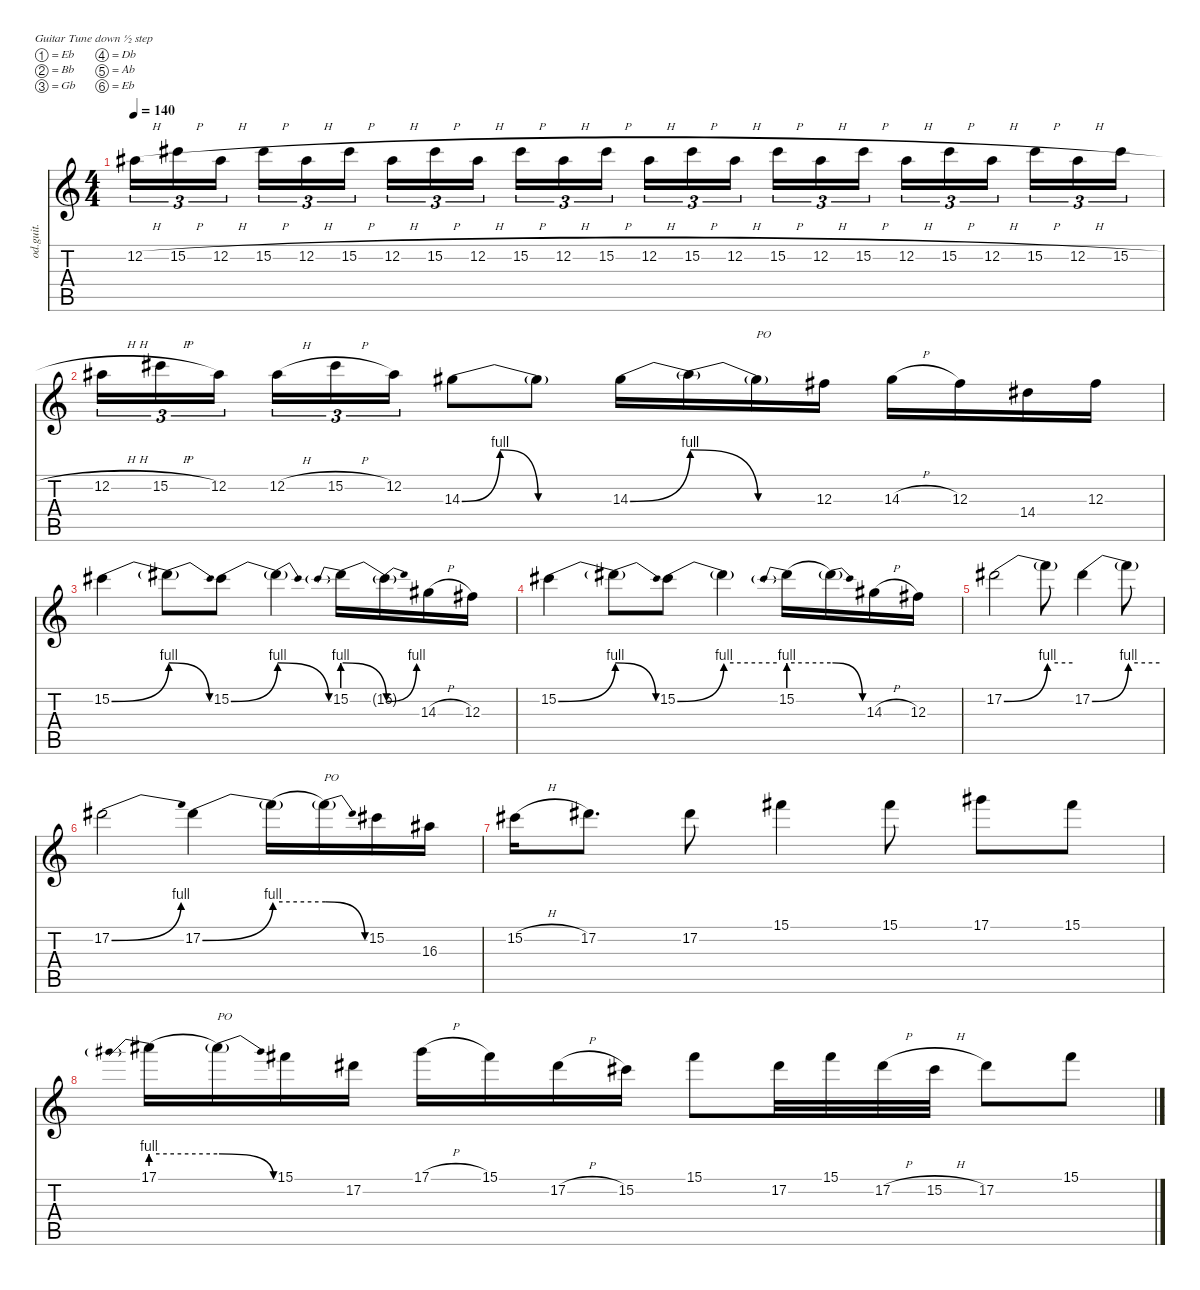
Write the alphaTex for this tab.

\defaultSystemsLayout 4
\hideDynamics
\bracketExtendMode nobrackets
\otherSystemsTrackNameOrientation horizontal
\track ("Guitar 1 (Slash)" "od.guit.") {instrument overdrivenguitar}
\staff {score tabs}
\tuning (Eb4 Bb3 Gb3 Db3 Ab2 Eb2)
\ts (4 4)
\tempo 140
\clef g2
\ks c
12.2{h acc #}.16{tu (3 2) dy ff beam Down} 15.2{h acc #}.16{tu (3 2) beam Down} 12.2{h acc #}.16{tu (3 2) beam Down} 15.2{h acc #}.16{tu (3 2) beam Down} 12.2{h acc #}.16{tu (3 2) beam Down} 15.2{h acc #}.16{tu (3 2) beam Down} 12.2{h acc #}.16{tu (3 2) beam Down} 15.2{h acc #}.16{tu (3 2) beam Down} 12.2{h acc #}.16{tu (3 2) beam Down} 15.2{h acc #}.16{tu (3 2) beam Down} 12.2{h acc #}.16{tu (3 2) beam Down} 15.2{h acc #}.16{tu (3 2) beam Down} 12.2{h acc #}.16{tu (3 2) beam Down} 15.2{h acc #}.16{tu (3 2) beam Down} 12.2{h acc #}.16{tu (3 2) beam Down} 15.2{h acc #}.16{tu (3 2) beam Down} 12.2{h acc #}.16{tu (3 2) beam Down} 15.2{h acc #}.16{tu (3 2) beam Down} 12.2{h acc #}.16{tu (3 2) beam Down} 15.2{h acc #}.16{tu (3 2) beam Down} 12.2{h acc #}.16{tu (3 2) beam Down} 15.2{h acc #}.16{tu (3 2) beam Down} 12.2{h acc #}.16{tu (3 2) beam Down} 15.2{h acc #}.16{tu (3 2) beam Down} |
12.2{h acc #}.16{tu (3 2) beam Down} 15.2{h acc #}.16{tu (3 2) beam Down} 12.2{acc #}.16{tu (3 2) beam Down} 12.2{h acc #}.16{tu (3 2) beam Down} 15.2{h acc #}.16{tu (3 2) beam Down} 12.2{acc #}.16{tu (3 2) beam Down} 14.3{be (bendrelease 0 0 30 4 30 4 60 0) acc #}.8{beam Down} 14.3{be (hold 0 0 60 0) t acc #}.8{beam Down} 14.3{be (bend 0 0 60 4) acc #}.16{beam Down} 14.3{be (release 0 4 60 0) t}.16{beam Down} 14.3{be (hold 0 0 60 0) t acc #}.16{txt "PO" beam Down} 12.3{acc #}.16{beam Down} 14.3{h acc #}.16{beam Down} 12.3{acc #}.16{beam Down} 14.4{acc #}.16{beam Down} 12.3{acc #}.16{beam Down} |
15.2{be (bend 0 0 60 4) acc #}.4{beam Down} 15.2{be (release 0 4 60 0) t}.8{beam Down} 15.2{be (bend 0 0 60 4) acc #}.8{beam Down} 15.2{be (release 0 4 60 0) t}.4{beam Down} 15.2{be (prebendrelease 0 4 60 0)}.16{beam Down} 15.2{be (bend 0 0 60 4) t acc #}.16{beam Down} 14.3{h acc #}.16{beam Down} 12.3{acc #}.16{beam Down} |
15.2{be (bend 0 0 60 4) acc #}.4{beam Down} 15.2{be (release 0 4 60 0) t}.8{beam Down} 15.2{be (bend 0 0 60 4) acc #}.8{beam Down} 15.2{be (hold 0 4 60 4) t}.4{beam Down} 15.2{be (prebend 0 4 60 4)}.16{beam Down} 15.2{be (release 0 4 60 0) t}.16{beam Down} 14.3{h acc #}.16{beam Down} 12.3{acc #}.16{beam Down} |
17.2{be (bend 0 0 60 4) acc #}.2{beam Down} 17.2{be (hold 0 4 60 4) t}.8{beam Down} 17.2{be (bend 0 0 60 4) acc #}.4{beam Down} 17.2{be (hold 0 4 60 4) t}.8{beam Down} |
17.2{be (bend 0 0 15 4) acc #}.2{beam Down} 17.2{be (bend 0 0 60 4) acc #}.4{beam Down} 17.2{be (hold 0 4 60 4) t}.16{beam Down} 17.2{be (release 0 4 60 0) t}.16{txt "PO" beam Down} 15.2{acc #}.16{beam Down} 16.3{acc #}.16{beam Down} |
15.2{h acc #}.16{beam Down} 17.2{acc #}.8{d beam Down} 17.2{acc #}.8{beam Down} 15.1{acc #}.4{beam Down} 15.1{acc #}.8{beam Down} 17.1{acc #}.8{beam Down} 15.1{acc #}.8{beam Down} |
17.1{be (prebend 0 4 60 4)}.16{beam Down} 17.1{be (release 0 4 60 0) t}.16{txt "PO" beam Down} 15.1{acc #}.16{beam Down} 17.2{acc #}.16{beam Down} 17.1{h acc #}.16{beam Down} 15.1{acc #}.16{beam Down} 17.2{h acc #}.16{beam Down} 15.2{acc #}.16{beam Down} 15.1{acc #}.8{beam Down} 17.2{acc #}.32{beam Down} 15.1{acc #}.32{beam Down} 17.2{h acc #}.32{beam Down} 15.2{h acc #}.32{beam Down} 17.2{acc #}.8{beam Down} 15.1{acc #}.8{beam Down}
